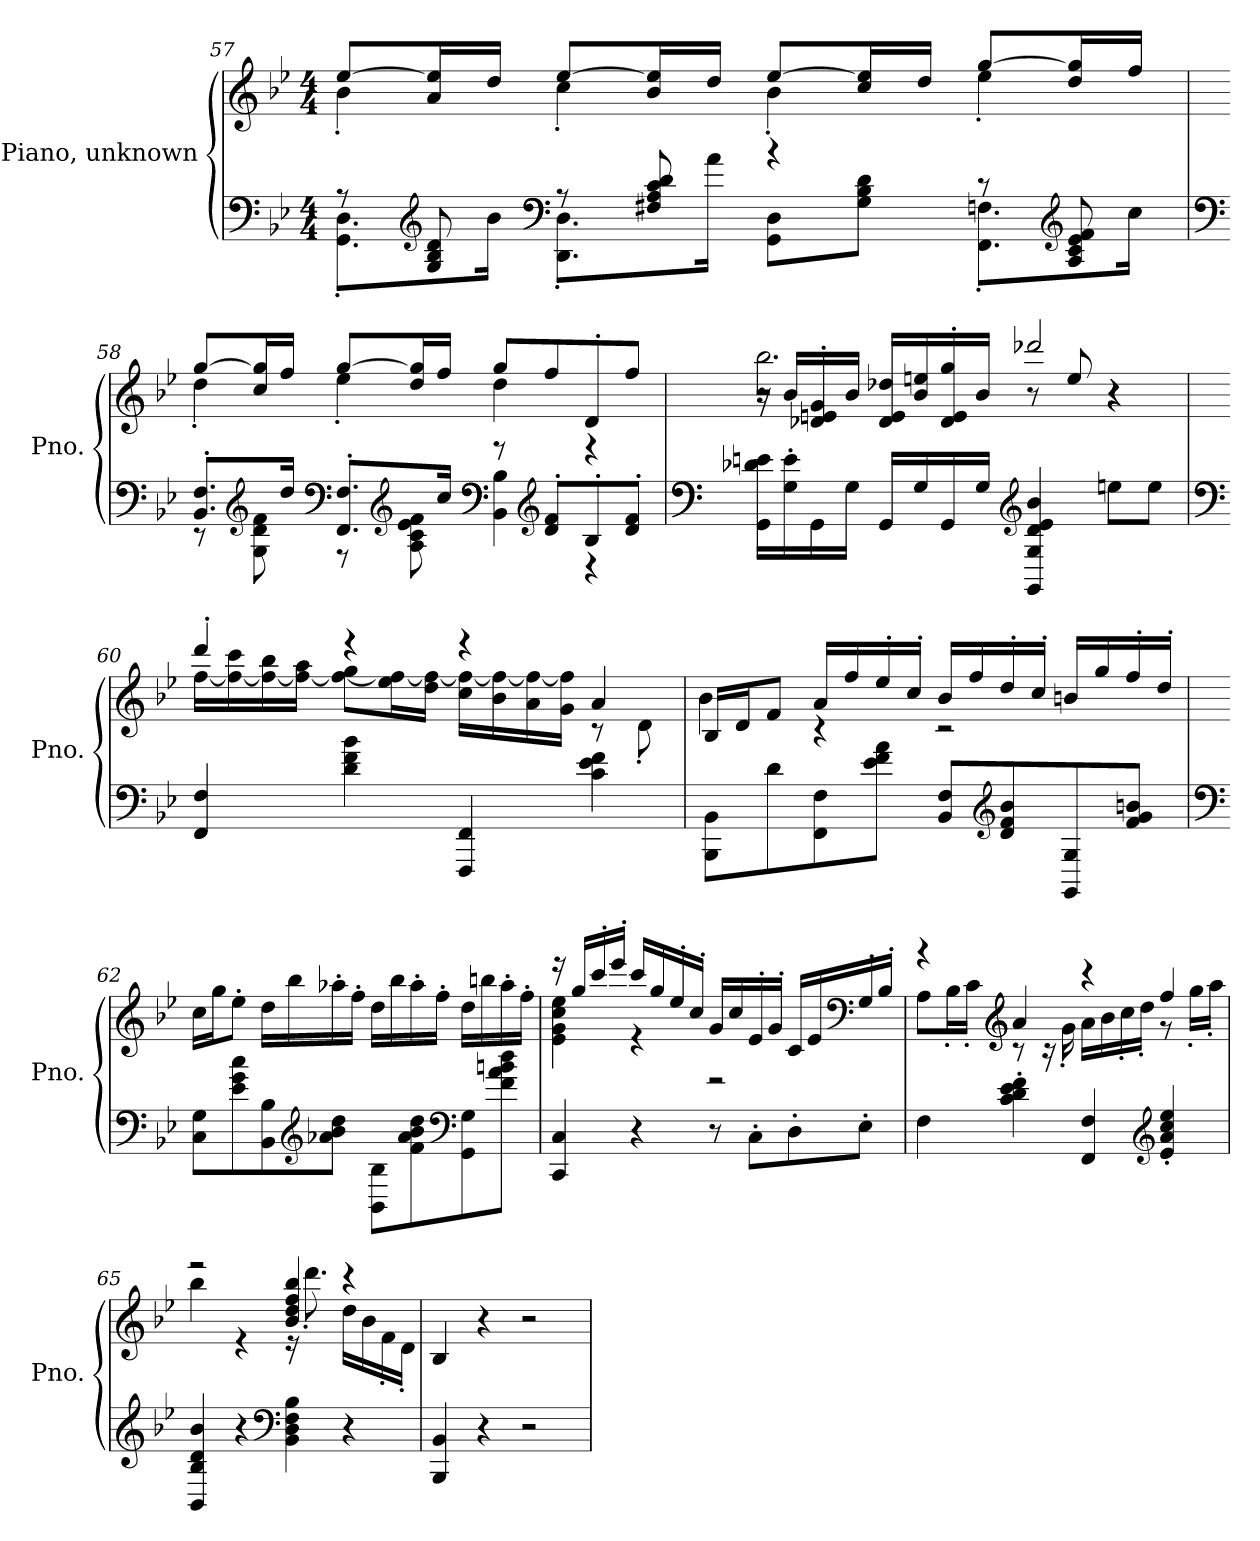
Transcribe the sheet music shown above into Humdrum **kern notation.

**kern	**kern
*part1	*part1
*staff2	*staff1
*I"Piano, unknown	*
*I'Pno.	*
!!LO:LB:g=z
*clefF4	*clefG2
*k[b-e-]	*k[b-e-]
*M4/4	*M4/4
=57	=57
*^	*^
8r	8.GG\' 8.D\'L	[8ee-/L	4b-'\
*clefG2	*	*	*
8G/ 8B-/ 8d/	.	16a/ 16ee-/]L	.
.	16b-\Jk	16dd/JJ	.
*clefF4	*	*	*
8r	8.DD\' 8.D\'L	[8ee-/L	4cc'\
8F#X/ 8A/ 8c/ 8d/	.	16b-/ 16ee-/]L	.
.	16a\Jk	16dd/JJ	.
4r	8GG\ 8D\L	[8ee-/L	4b-'\
.	8G\ 8B-\ 8d\J	16cc/ 16ee-/]L	.
.	.	16dd/JJ	.
8r	8.FF\' 8.Fn\'L	[8gg/L	4ee-'\
*clefG2	*	*	*
8A/ 8c/ 8e-/ 8f/	.	16dd/ 16gg/]L	.
.	16cc\Jk	16ff/JJ	.
=58	=58	=58	=58
*clefF4	*	*	*
8.BB-/' 8.F/'L	8r	[8gg/L	4dd'\
*clefG2	*	*	*
.	8G\ 8d\ 8f\	16cc/ 16gg/]L	.
16dd/Jk	.	16ff/JJ	.
*clefF4	*	*	*
8.FF/' 8.F/'L	8r	[8gg/L	4ee-'\
*clefG2	*	*	*
.	8A\ 8c\ 8e-\ 8f\	16dd/ 16gg/]L	.
16cc/Jk	.	16ff/JJ	.
*clefF4	*	*	*
8r	4BB-\ 4B-\	8gg/L	4dd\
*clefG2	*	*	*
8d/' 8f/'L	.	8ff/	.
8B-'/	4r	8d'/	4r
8d/' 8f/'J	.	8ff/J	.
*v	*v	*	*
*	*v	*v
!!LO:LB:g=z
=59	=59
*clefF4	*
*	*^
*	*	*^
16GG\ 16d-X\ 16en\LL	2r	2.bb-\	16r
16G\' 16e\'	.	.	16b-/LL
16GG\	.	.	16d-X/' 16en/' 16g/'
16G\JJ	.	.	16b-/JJ
16GG/LL	.	.	16d-/ 16e/ 16dd-X/LL
16G/	.	.	16b-/ 16een/
16GG/	.	.	16d-/' 16e/' 16gg/'
16G/JJ	.	.	16b-/JJ
*clefG2	*	*	*
4GG/ 4G/ 4d-/ 4e/ 4b-/	2ddd-X/	.	8r
.	.	.	8ee/
8een\L	.	4r	4r
8ee\J	.	.	.
*	*v	*v	*v
=60	=60
*clefF4	*
*	*^
4FF/ 4F/	4ddd'/	[16ff\LL
.	.	16ff\_ 16ccc\
.	.	16ff\_ 16bb-\
.	.	16ff\_ 16aa\JJ
4d\ 4f\ 4b-\	4r	8ff\_ 8gg\L
.	.	16ee-\ 16ff\_L
.	.	16dd\ 16ff\_JJ
4FFF/ 4FF/	4r	16cc\ 16ff\_LL
.	.	16b-\ 16ff\_
.	.	16a\ 16ff\_
.	.	16g\ 16ff\]JJ
4c\ 4e-\ 4f\	4a/	8r
.	.	8d'\
!!LO:PB:g=z	!!
=61	=61	=61
8BBB-\ 8BB-\L	16B-/LL	4b-\
.	16d/J	.
8d\	8f/J	.
8FF\ 8F\	16a/LL	4r
.	16ff/	.
8e-\ 8f\ 8a\J	16ee-'/	.
.	16cc'/JJ	.
8BB-/ 8F/L	16b-/LL	2r
.	16ff/	.
*clefG2	*	*
8d/ 8f/ 8b-/	16dd'/	.
.	16cc'/JJ	.
8GG/ 8G/	16bn/LL	.
.	16gg/	.
8f/ 8g/ 8bn/J	16ff'/	.
.	16dd'/JJ	.
*	*v	*v
=62	=62
*clefF4	*
8C\ 8G\L	16cc\LL
.	16gg\J
8e-\ 8g\ 8cc\	8ee-'\J
8BB-\ 8B-\	16dd\LL
.	16bb-\
*clefG2	*
8a-X\ 8b-\ 8dd\J	16aa-X'\
.	16ff'\JJ
8BB-\ 8B-\L	16dd\LL
.	16bb-\
8f\ 8a-\ 8b-\ 8dd\	16aa-'\
.	16ff'\JJ
*clefF4	*
8GG\ 8G\	16dd\LL
.	16bbn\
8f\ 8a-\ 8bn\ 8dd\J	16aa-'\
.	16ff'\JJ
!!LO:LB:g=z
=63	=63
*	*^
4CC/ 4C/	16r	4e-\ 4g\ 4cc\ 4ee-\
.	16gg/LL	.
.	16ccc'/	.
.	16eee-'/JJ	.
4r	16ccc/LL	4r
.	16gg/	.
.	16ee-'/	.
.	16cc'/JJ	.
8r	16g/LL	2r
.	16cc/	.
8C'\L	16e-'/	.
.	16g'/JJ	.
8D'\	16c/LL	.
.	16e-/	.
*	*clefF4	*
8E-'\J	16G'/	.
.	16B-'/JJ	.
=64	=64	=64
4F\	4r	8A\L
.	.	16B-'\L
.	.	16c'\JJ
*	*clefG2	*
4c\' 4d\' 4e-\' 4f\'	4a/	8r
.	.	16r
.	.	16g'\
4FF/ 4F/	4r	16a\LL
.	.	16b-\
.	.	16cc'\
.	.	16dd'\JJ
*clefG2	*	*
4e-/' 4a/' 4cc/' 4ee-/'	4ff/	8r
.	.	16gg'\LL
.	.	16aa'\JJ
=65	=65	=65
4BB-/ 4B-/ 4d/ 4b-/	2r	4bb-\
4r	.	4r
*clefF4	*	*
4BB-\ 4D\ 4F\ 4B-\	4b-/ 4dd/ 4ff/ 4bb-/	16r
.	.	8.ddd'\
4r	4r	16dd\LL
.	.	16b-\
.	.	16f'\
.	.	16d'\JJ
*	*v	*v
!!LO:LB:g=z
=66	=66
4BBB-/ 4BB-/	4B-/
4r	4r
2r	2r
=	=
*-	*-
